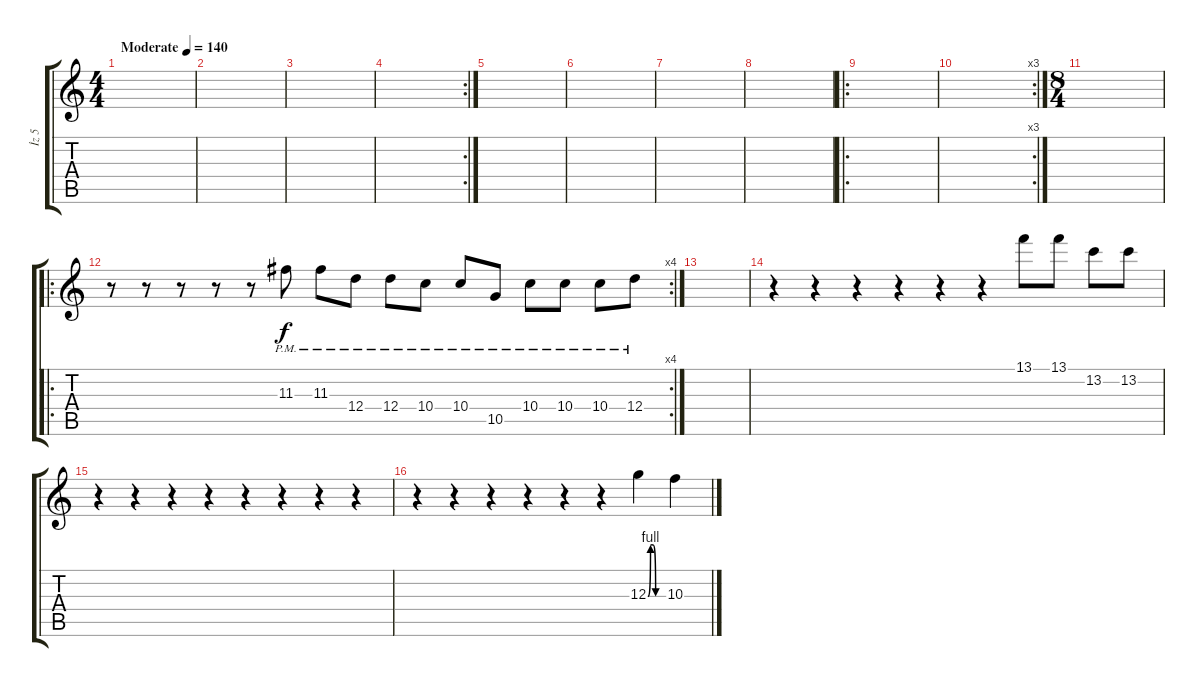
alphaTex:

\track ("İz 5" "İz 5") {instrument distortionguitar}
\staff {score tabs}
\tuning (E4 B3 G3 D3 A2 D2) {hide}
\ts (4 4)
\tempo (140 "Moderate")
\clef g2
\ks c
|
|
|
\rc 2
|
|
|
|
|
\ro
|
\rc 3
|
\ts (8 4)
|
\ro
\rc 4
r.8 r.8 r.8 r.8 r.8 11.3{pm}.8 11.3{pm}.8 12.4{pm}.8 12.4{pm}.8 10.4{pm}.8 10.4{pm}.8 10.5{pm}.8 10.4{pm}.8 10.4{pm}.8 10.4{pm}.8 12.4{pm}.8 |
|
r.4 r.4 r.4 r.4 r.4 r.4 13.1.8 13.1.8 13.2.8 13.2.8 |
r.4 r.4 r.4 r.4 r.4 r.4 r.4 r.4 |
r.4 r.4 r.4 r.4 r.4 r.4 12.3{be (custom 0 0 10 4 20 4 30 0 60 0)}.4 10.3.4
